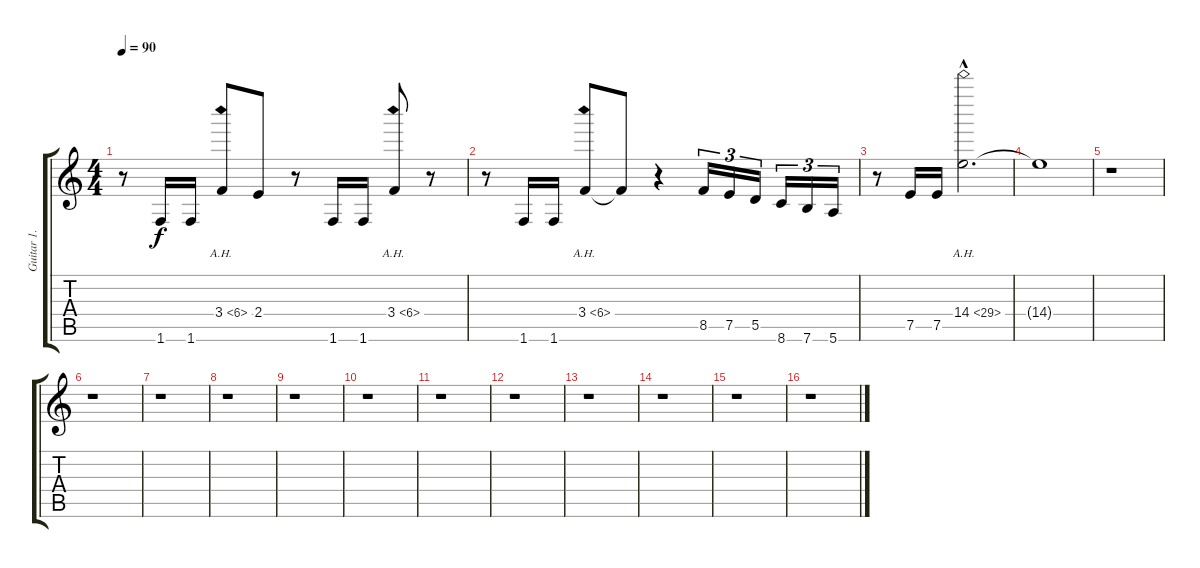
\track ("Guitar 1." "Guitar 1.") {instrument overdrivenguitar}
\staff {score tabs}
\tuning (E4 B3 G3 D3 A2 E2) {hide}
\ts (4 4)
\tempo 90
\clef g2
\ks c
r.8{dy f} 1.6.16 1.6.16 3.4{ah 3}.8 2.4.8 r.8 1.6.16 1.6.16 3.4{ah 3}.8 r.8 |
r.8 1.6.16 1.6.16 3.4{ah 3}.8 3.4{t}.8 r.4 8.5.16{tu (3 2)} 7.5.16{tu (3 2)} 5.5.16{tu (3 2)} 8.6.16{tu (3 2)} 7.6.16{tu (3 2)} 5.6.16{tu (3 2)} |
r.8 7.5.16 7.5.16 14.4{ah 15 hac}.2{d} |
14.4{t}.1 |
r.1 |
r.1 |
r.1 |
r.1 |
r.1 |
r.1 |
r.1 |
r.1 |
r.1 |
r.1 |
r.1 |
r.1
